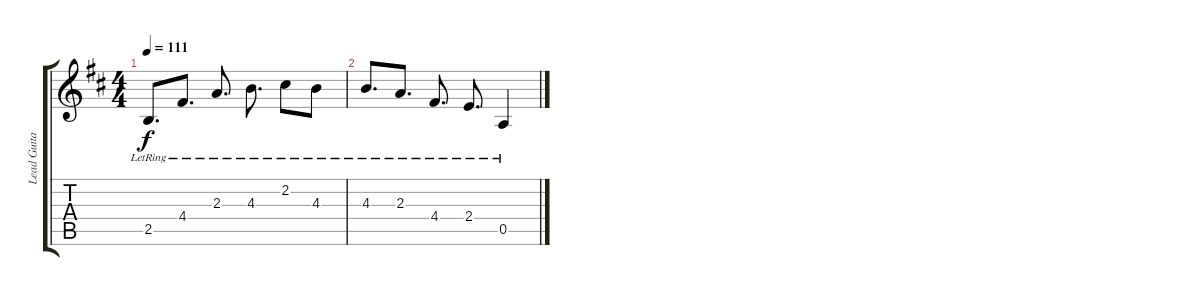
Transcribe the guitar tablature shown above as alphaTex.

\track ("Lead Guitar" "Lead Guita") {instrument electricguitarjazz}
\staff {score tabs}
\tuning (E4 B3 G3 D3 A2 E2) {hide}
\ts (4 4)
\tempo 111
\clef g2
\ks d
2.5{lr}.8{d dy f} 4.4{lr}.8{d} 2.3{lr}.8{d} 4.3{lr}.8{d} 2.2{lr}.8 4.3{lr}.8 |
4.3{lr}.8{d} 2.3{lr}.8{d} 4.4{lr}.8{d} 2.4{lr}.8{d} 0.5{lr}.4
